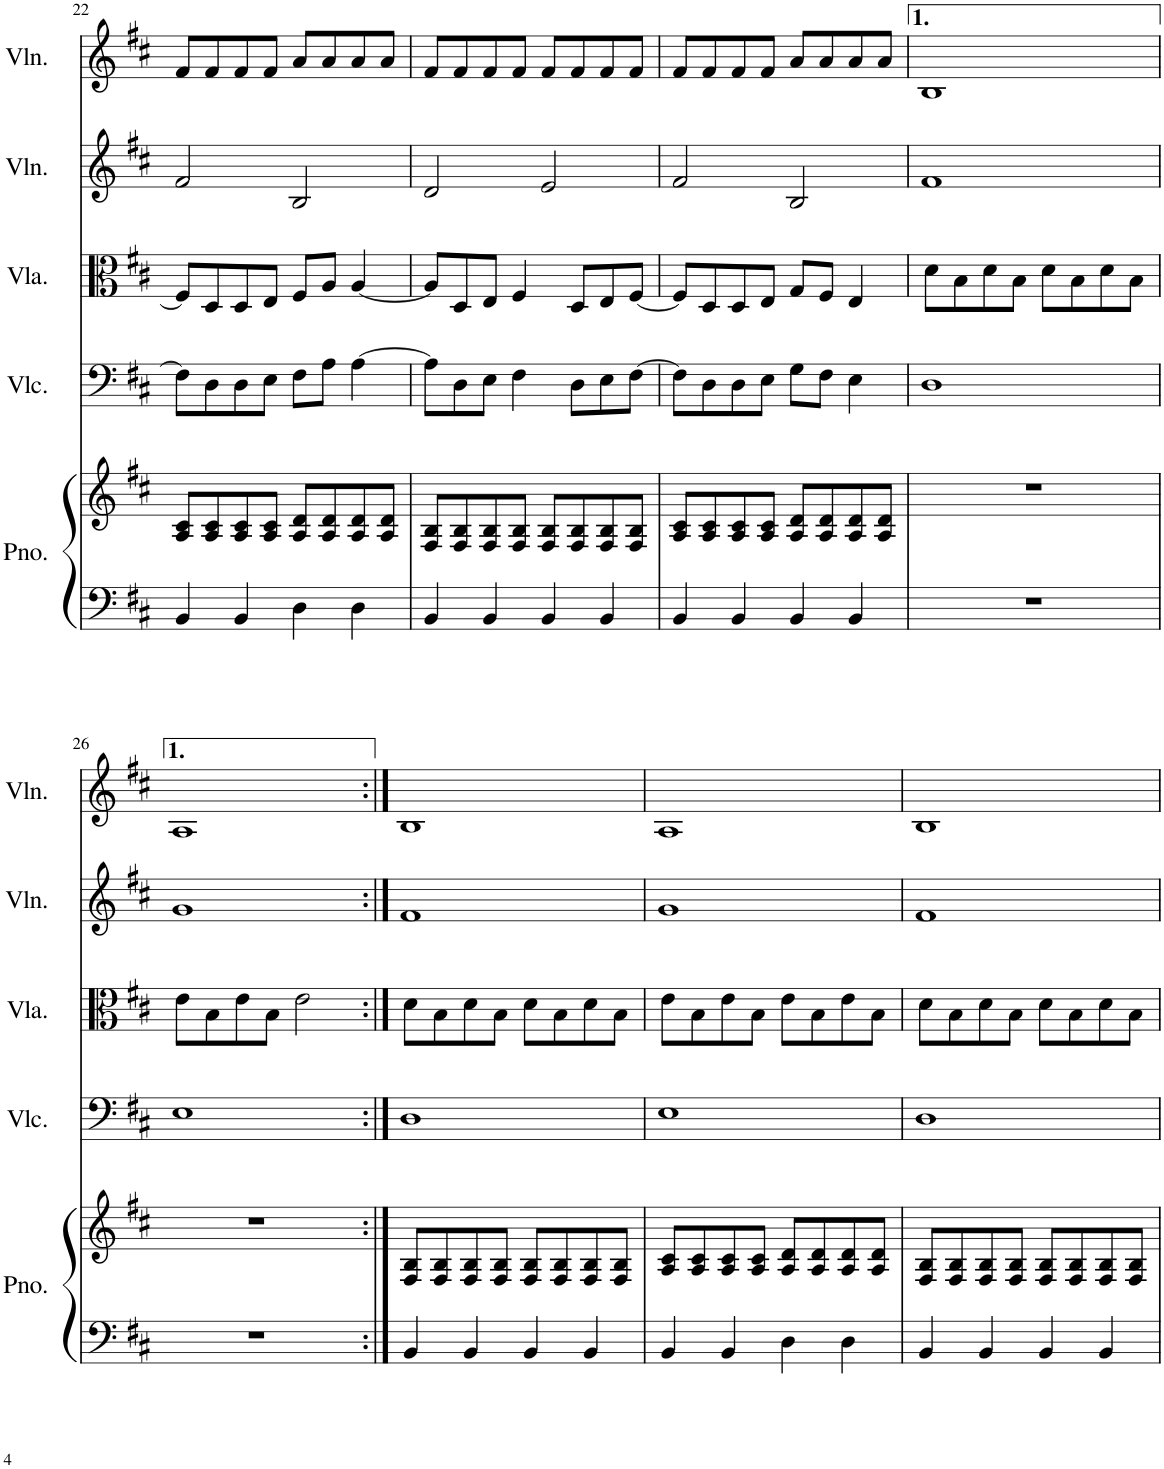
**kern	**kern	**kern	**kern	**kern	**kern
*part5	*part5	*part4	*part3	*part2	*part1
*staff6	*staff5	*staff4	*staff3	*staff2	*staff1
*I"Piano	*	*I"Violoncello	*I"Viola	*I"Violin	*I"Violin
*I'Pno.	*	*I'Vlc.	*I'Vla.	*I'Vln.	*I'Vln.
!!LO:PB:g=z
*clefF4	*clefG2	*clefF4	*clefC3	*clefG2	*clefG2
*k[f#c#]	*k[f#c#]	*k[f#c#]	*k[f#c#]	*k[f#c#]	*k[f#c#]
*M4/4	*M4/4	*M4/4	*M4/4	*M4/4	*M4/4
=22	=22	=22	=22	=22	=22
4BB/	8A/ 8c#/L	8F#\L]	8F#/L]	2f#/	8f#/L
.	8A/ 8c#/	8D\	8D/	.	8f#/
4BB/	8A/ 8c#/	8D\	8D/	.	8f#/
.	8A/ 8c#/J	8E\J	8E/J	.	8f#/J
4D\	8A/ 8d/L	8F#\L	8F#/L	2B/	8a/L
.	8A/ 8d/	8A\J	8A/J	.	8a/
4D\	8A/ 8d/	[4A\	[4A/	.	8a/
.	8A/ 8d/J	.	.	.	8a/J
=23	=23	=23	=23	=23	=23
4BB/	8F#/ 8B/L	8A\L]	8A/L]	2d/	8f#/L
.	8F#/ 8B/	8D\	8D/	.	8f#/
4BB/	8F#/ 8B/	8E\J	8E/J	.	8f#/
.	8F#/ 8B/J	4F#\	4F#/	.	8f#/J
4BB/	8F#/ 8B/L	.	.	2e/	8f#/L
.	8F#/ 8B/	8D\L	8D/L	.	8f#/
4BB/	8F#/ 8B/	8E\	8E/	.	8f#/
.	8F#/ 8B/J	[8F#\J	[8F#/J	.	8f#/J
=24	=24	=24	=24	=24	=24
4BB/	8A/ 8c#/L	8F#\L]	8F#/L]	2f#/	8f#/L
.	8A/ 8c#/	8D\	8D/	.	8f#/
4BB/	8A/ 8c#/	8D\	8D/	.	8f#/
.	8A/ 8c#/J	8E\J	8E/J	.	8f#/J
4BB/	8A/ 8d/L	8G\L	8G/L	2B/	8a/L
.	8A/ 8d/	8F#\J	8F#/J	.	8a/
4BB/	8A/ 8d/	4E\	4E/	.	8a/
.	8A/ 8d/J	.	.	.	8a/J
=25	=25	=25	=25	=25	=25
1r	1r	1D	8d\L	1f#	1B
.	.	.	8B\	.	.
.	.	.	8d\	.	.
.	.	.	8B\J	.	.
.	.	.	8d\L	.	.
.	.	.	8B\	.	.
.	.	.	8d\	.	.
.	.	.	8B\J	.	.
!!LO:LB:g=z
=26	=26	=26	=26	=26	=26
1r	1r	1E	8e\L	1g	1A
.	.	.	8B\	.	.
.	.	.	8e\	.	.
.	.	.	8B\J	.	.
.	.	.	2e\	.	.
=27:|!	=27:|!	=27:|!	=27:|!	=27:|!	=27:|!
4BB/	8F#/ 8B/L	1D	8d\L	1f#	1B
.	8F#/ 8B/	.	8B\	.	.
4BB/	8F#/ 8B/	.	8d\	.	.
.	8F#/ 8B/J	.	8B\J	.	.
4BB/	8F#/ 8B/L	.	8d\L	.	.
.	8F#/ 8B/	.	8B\	.	.
4BB/	8F#/ 8B/	.	8d\	.	.
.	8F#/ 8B/J	.	8B\J	.	.
=28	=28	=28	=28	=28	=28
4BB/	8A/ 8c#/L	1E	8e\L	1g	1A
.	8A/ 8c#/	.	8B\	.	.
4BB/	8A/ 8c#/	.	8e\	.	.
.	8A/ 8c#/J	.	8B\J	.	.
4D\	8A/ 8d/L	.	8e\L	.	.
.	8A/ 8d/	.	8B\	.	.
4D\	8A/ 8d/	.	8e\	.	.
.	8A/ 8d/J	.	8B\J	.	.
=29	=29	=29	=29	=29	=29
4BB/	8F#/ 8B/L	1D	8d\L	1f#	1B
.	8F#/ 8B/	.	8B\	.	.
4BB/	8F#/ 8B/	.	8d\	.	.
.	8F#/ 8B/J	.	8B\J	.	.
4BB/	8F#/ 8B/L	.	8d\L	.	.
.	8F#/ 8B/	.	8B\	.	.
4BB/	8F#/ 8B/	.	8d\	.	.
.	8F#/ 8B/J	.	8B\J	.	.
=	=	=	=	=	=
*-	*-	*-	*-	*-	*-
